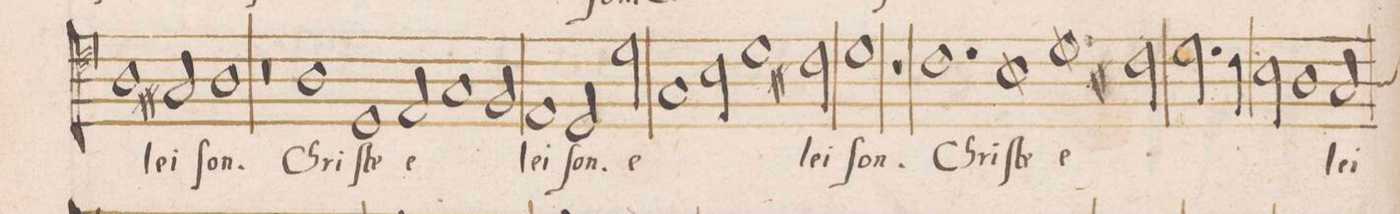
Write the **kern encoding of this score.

**kern	**text
*I"ALTVS	*
*clefC4	*
*k[]	*
*met(C|)	*
*M2/1	*
1A	-lei-
2G#X/	.
=45-	=45-
1A	-ſon.
0r	.
=46-	=46-
1A	Chri-
=47-	=47-
1D	-ſte
2E/	e-
1Gny/	.
=48-	=48-
2F/	.
1E	-lei-
=49-	=49-
2D/	-ſon.
2d\	e-
1G	.
=50-	=50-
2B\	.
1d	.
2c#X\	-lei-
=51	=51
1d	-ſon.
1r	.
=52-	=52-
1.c	Chri-
1B\	-ſte
=53-	=53-
1d	e-
2c#X\	.
=54-	=54-
2.d\	.
4cny\	.
2B\	.
1A\	.
=55-	=55-
2G/	-lei-
*custos:A	*
*-	*-
